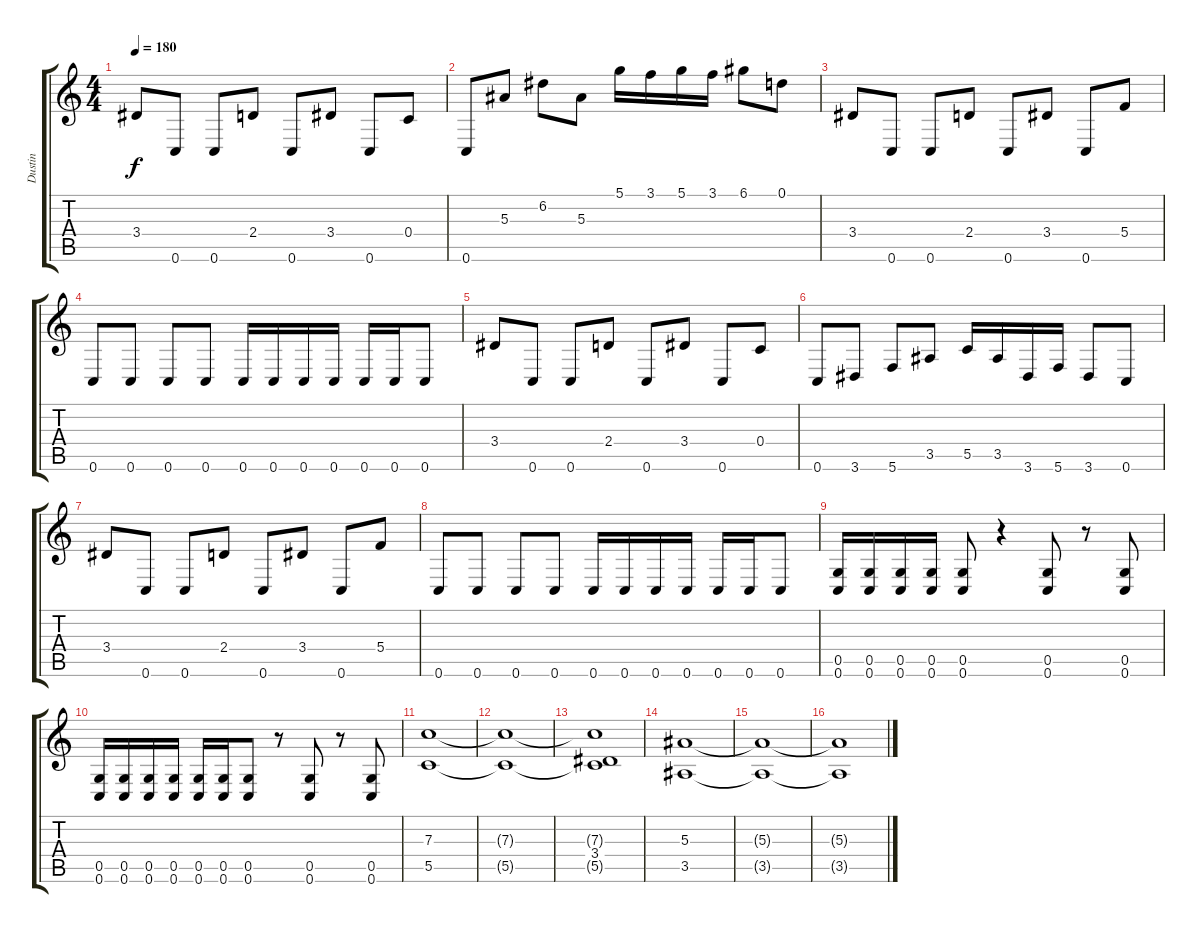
\track ("Dustin" "Dustin") {instrument distortionguitar}
\staff {score tabs}
\tuning (D4 A3 F3 C3 G2 C2) {hide}
\ts (4 4)
\tempo 180
\clef g2
\ks c
3.4.8{dy f} 0.6.8 0.6.8 2.4.8 0.6.8 3.4.8 0.6.8 0.4.8 |
0.6.8 5.3.8 6.2.8 5.3.8 5.1.16 3.1.16 5.1.16 3.1.16 6.1.8 0.1.8 |
3.4.8 0.6.8 0.6.8 2.4.8 0.6.8 3.4.8 0.6.8 5.4.8 |
0.6.8 0.6.8 0.6.8 0.6.8 0.6.16 0.6.16 0.6.16 0.6.16 0.6.16 0.6.16 0.6.8 |
3.4.8 0.6.8 0.6.8 2.4.8 0.6.8 3.4.8 0.6.8 0.4.8 |
0.6.8 3.6.8 5.6.8 3.5.8 5.5.16 3.5.16 3.6.16 5.6.16 3.6.8 0.6.8 |
3.4.8 0.6.8 0.6.8 2.4.8 0.6.8 3.4.8 0.6.8 5.4.8 |
0.6.8 0.6.8 0.6.8 0.6.8 0.6.16 0.6.16 0.6.16 0.6.16 0.6.16 0.6.16 0.6.8 |
(0.5 0.6).16 (0.5 0.6).16 (0.5 0.6).16 (0.5 0.6).16 (0.5 0.6).8 r.4 (0.5 0.6).8 r.8 (0.5 0.6).8 |
(0.5 0.6).16 (0.5 0.6).16 (0.5 0.6).16 (0.5 0.6).16 (0.5 0.6).16 (0.5 0.6).16 (0.5 0.6).8 r.8 (0.5 0.6).8 r.8 (0.5 0.6).8 |
(7.3 5.5).1 |
(7.3{t} 5.5{t}).1 |
(7.3{t} 3.4 5.5{t}).1 |
(5.3 3.5).1 |
(5.3{t} 3.5{t}).1 |
(5.3{t} 3.5{t}).1
